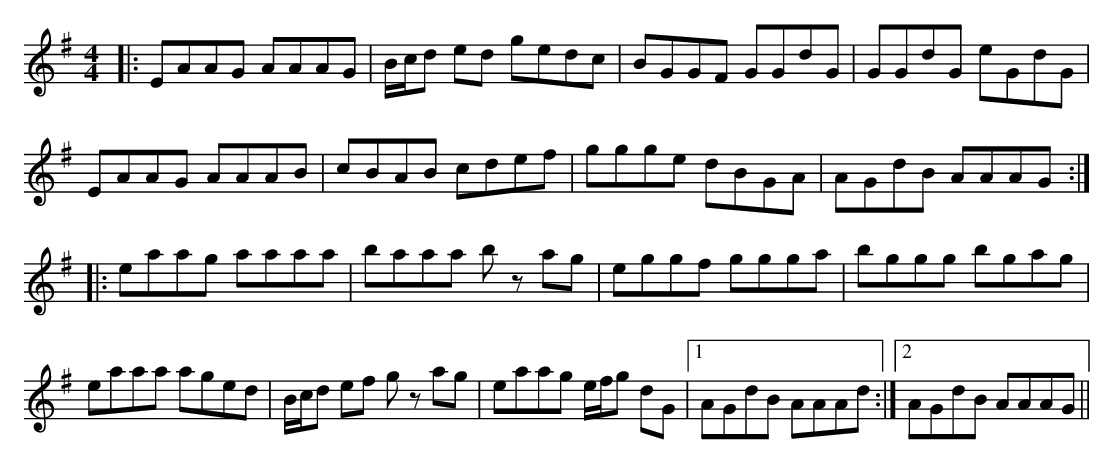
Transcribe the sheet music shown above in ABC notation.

X:1
M:4/4
K:Ador
|:EAAG AAAG|B/c/d ed gedc|BGGF GGdG|GGdG eGdG|
EAAG AAAB|cBAB cdef|ggge dBGA|AGdB AAAG:|
|:eaag aaaa|baaa bz ag|eggf ggga|bggg bgag|
eaaa aged|B/c/d ef gz ag|eaag e/f/g dG|1 AGdB AAAd:|2 AGdB AAAG||
